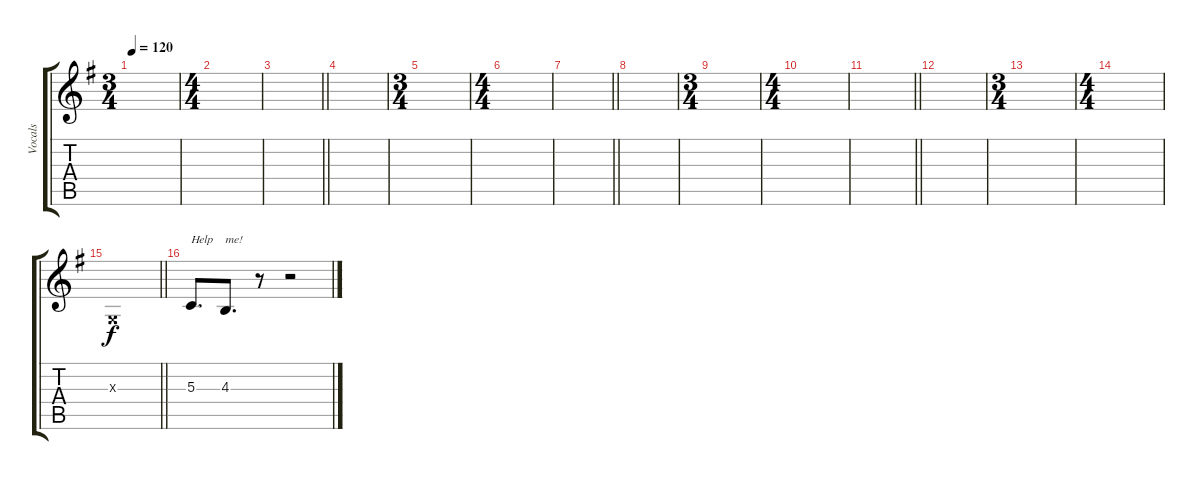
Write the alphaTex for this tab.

\track ("Vocals" "Vocals") {instrument oboe}
\staff {score tabs}
\tuning (E4 B3 G3 D3 A2 D2) {hide}
\ts (3 4)
\tempo 120
\clef g2
\ks eminor
|
\ts (4 4)
|
\barLineRight lightlight
|
|
\ts (3 4)
|
\ts (4 4)
|
\barLineRight lightlight
|
|
\ts (3 4)
|
\ts (4 4)
|
\barLineRight lightlight
|
\section ("" "")
|
\ts (3 4)
|
\ts (4 4)
|
\barLineRight lightlight
0.3{x}.1{volume 15} |
5.3.8{d txt "Help"} 4.3.8{d txt "me!"} r.8 r.2
